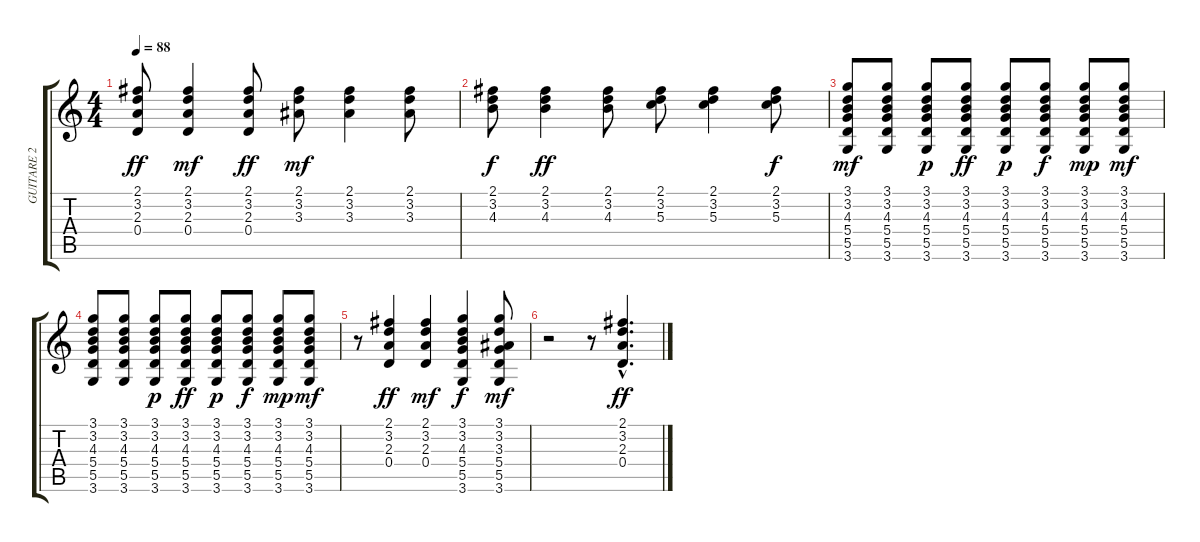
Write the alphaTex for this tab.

\track ("GUITARE 2" "GUITARE 2") {instrument acousticguitarsteel}
\staff {score tabs}
\tuning (E4 B3 G3 D3 A2 E2) {hide}
\ts (4 4)
\tempo 88
\clef g2
\ks c
(2.1 3.2 2.3 0.4).8{dy ff} (2.1 3.2 2.3 0.4).4{dy mf} (2.1 3.2 2.3 0.4).8{dy ff} (2.1 3.2 3.3).8{dy mf} (2.1 3.2 3.3).4 (2.1 3.2 3.3).8 |
(2.1 3.2 4.3).8{dy f} (2.1 3.2 4.3).4{dy ff} (2.1 3.2 4.3).8 (2.1 3.2 5.3).8 (2.1 3.2 5.3).4 (2.1 3.2 5.3).8{dy f} |
(3.1 3.2 4.3 5.4 5.5 3.6).8{dy mf} (3.1 3.2 4.3 5.4 5.5 3.6).8 (3.1 3.2 4.3 5.4 5.5 3.6).8{dy p} (3.1 3.2 4.3 5.4 5.5 3.6).8{dy ff} (3.1 3.2 4.3 5.4 5.5 3.6).8{dy p} (3.1 3.2 4.3 5.4 5.5 3.6).8{dy f} (3.1 3.2 4.3 5.4 5.5 3.6).8{dy mp} (3.1 3.2 4.3 5.4 5.5 3.6).8{dy mf} |
(3.1 3.2 4.3 5.4 5.5 3.6).8 (3.1 3.2 4.3 5.4 5.5 3.6).8 (3.1 3.2 4.3 5.4 5.5 3.6).8{dy p} (3.1 3.2 4.3 5.4 5.5 3.6).8{dy ff} (3.1 3.2 4.3 5.4 5.5 3.6).8{dy p} (3.1 3.2 4.3 5.4 5.5 3.6).8{dy f} (3.1 3.2 4.3 5.4 5.5 3.6).8{dy mp} (3.1 3.2 4.3 5.4 5.5 3.6).8{dy mf} |
r.8 (2.1 3.2 2.3 0.4).4{dy ff} (2.1 3.2 2.3 0.4).4{dy mf} (3.1 3.2 4.3 5.4 5.5 3.6).4{dy f} (3.1 3.2 3.3 5.4 5.5 3.6).8{dy mf} |
r.2 r.8 (2.1{hac} 3.2{hac} 2.3{hac} 0.4{hac}).4{d dy ff}
